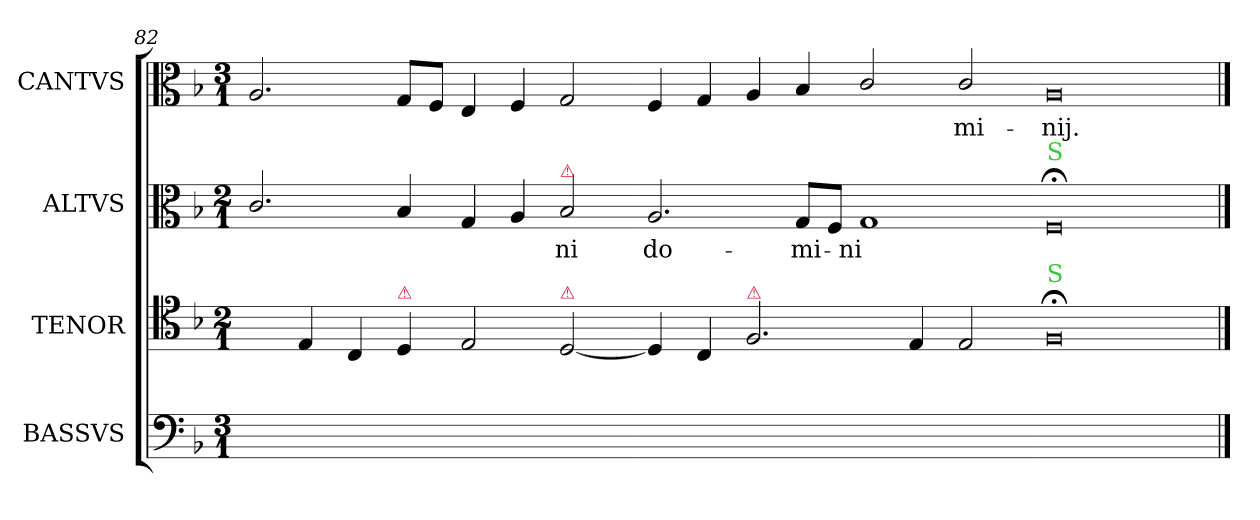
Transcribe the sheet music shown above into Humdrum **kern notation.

**kern	**kern	**kern	**text	**kern	**text
*part4	*part3	*part2	*part2	*part1	*part1
*staff4	*staff3	*staff2	*staff2	*staff1	*staff1
*I"BASSVS	*I"TENOR	*I"ALTVS	*	*I"CANTVS	*
*I'B	*I'T	*I'A	*	*I'S	*
*clefF4	*clefC4	*clefC3	*	*clefC3	*
*k[b-]	*k[b-]	*k[b-]	*	*k[b-]	*
*F:	*F:	*F:	*	*F:	*
*M3/1	*M2/1	*M2/1	*	*M3/1	*
=82	=82	=82	=82	=82	=82
0ryy	4ryy	2.c/	.	2.A/	.
.	4E/	.	.	.	.
.	4C/	.	.	.	.
!	!LO:TX:a:color=crimson:t=⚠	!	!	!	!
.	4D/	4B-/	.	8G/L	.
.	.	.	.	8F/J	.
.	2E/	4G/	.	4E/	.
.	.	4A/	.	4F/	.
!	!	!LO:TX:a:color=crimson:t=⚠	!	!	!
!	!LO:TX:a:color=crimson:t=⚠	!	!	!	!
!	!	!	!LO:LY:i	!	!
.	[2D/	2B-/	-ni	2G/	.
=83-	=83-	=83-	=83-	=83-	=83-
0ryy	4D/]	2.A/	do-	4F/	.
.	4C/	.	.	4G/	.
!	!LO:TX:a:color=crimson:t=⚠	!	!	!	!
.	2.F/	.	.	4A/	.
.	.	8G/L	-mi-	4B-/	.
.	.	8F/J	.	.	.
.	.	1G	-ni	2c/	.
.	4E/	.	.	.	.
.	2E/	.	.	2c/	-mi-
=84-	=84-	=84-	=84-	=84-	=84-
!	!	!LO:TX:a:color=limegreen:t=S	!	!	!
!	!LO:TX:a:color=limegreen:t=S	!	!	!	!
0ryy	0F;<	0F;<	.	0A\	-nij.
==	==	==	==	==	==
*-	*-	*-	*-	*-	*-
